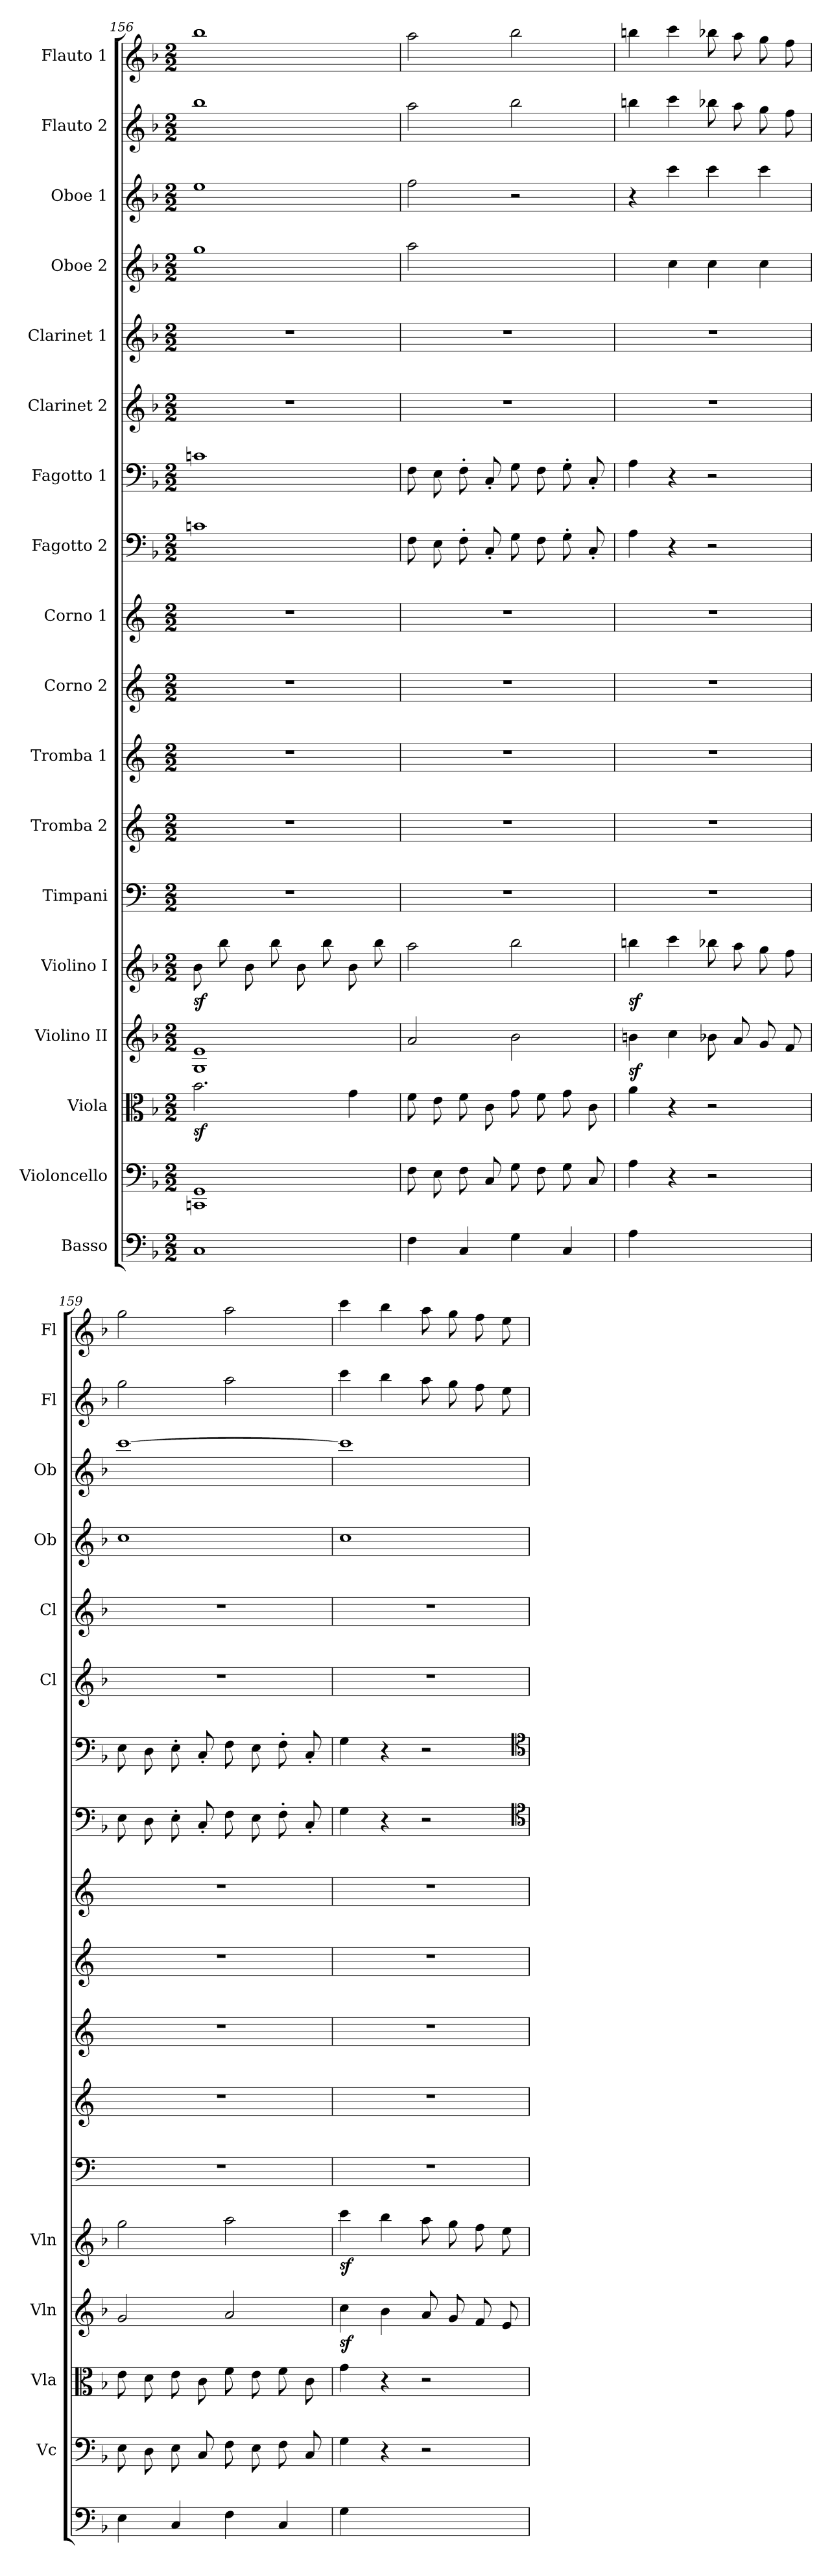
**kern	**kern	**kern	**dynam	**kern	**dynam	**kern	**dynam	**kern	**kern	**kern	**kern	**kern	**kern	**kern	**kern	**kern	**kern	**kern	**kern	**kern
*part18	*part17	*part16	*part16	*part15	*part15	*part14	*part14	*part13	*part12	*part11	*part10	*part9	*part8	*part7	*part6	*part5	*part4	*part3	*part2	*part1
*staff18	*staff17	*staff16	*staff16	*staff15	*staff15	*staff14	*staff14	*staff13	*staff12	*staff11	*staff10	*staff9	*staff8	*staff7	*staff6	*staff5	*staff4	*staff3	*staff2	*staff1
*I"Basso	*I"Violoncello	*I"Viola	*	*I"Violino II	*	*I"Violino I	*	*I"Timpani	*I"Tromba 2	*I"Tromba 1	*I"Corno 2	*I"Corno 1	*I"Fagotto 2	*I"Fagotto 1	*I"Clarinet 2	*I"Clarinet 1	*I"Oboe 2	*I"Oboe 1	*I"Flauto 2	*I"Flauto 1
*	*I'Vc	*I'Vla	*	*I'Vln	*	*I'Vln	*	*	*	*	*	*	*	*	*I'Cl	*I'Cl	*I'Ob	*I'Ob	*I'Fl	*I'Fl
*clefF4	*clefF4	*clefC3	*	*clefG2	*	*clefG2	*	*clefF4	*clefG2	*clefG2	*clefG2	*clefG2	*clefF4	*clefF4	*clefG2	*clefG2	*clefG2	*clefG2	*clefG2	*clefG2
*ITrd7c12	*	*	*	*	*	*	*	*	*ITrd-1c-2	*ITrd-1c-2	*ITrd6c10	*ITrd6c10	*	*	*ITrd2c3	*ITrd2c3	*	*	*	*
*k[b-]	*k[b-]	*k[b-]	*	*k[b-]	*	*k[b-]	*	*	*	*	*	*	*k[b-]	*k[b-]	*k[f#c#]	*k[f#c#]	*k[b-]	*k[b-]	*k[b-]	*k[b-]
*M2/2	*M2/2	*M2/2	*	*M2/2	*	*M2/2	*	*M2/2	*M2/2	*M2/2	*M2/2	*M2/2	*M2/2	*M2/2	*M2/2	*M2/2	*M2/2	*M2/2	*M2/2	*M2/2
=156	=156	=156	=156	=156	=156	=156	=156	=156	=156	=156	=156	=156	=156	=156	=156	=156	=156	=156	=156	=156
1CC	1CCn 1GG	2.b-	sf	1G 1e	.	8b-	sf	1r	1r	1r	1r	1r	1cn	1cn	1r	1r	1gg	1ee	1bb-	1bb-
.	.	.	.	.	.	8bb-	.	.	.	.	.	.	.	.	.	.	.	.	.	.
.	.	.	.	.	.	8b-	.	.	.	.	.	.	.	.	.	.	.	.	.	.
.	.	.	.	.	.	8bb-	.	.	.	.	.	.	.	.	.	.	.	.	.	.
.	.	.	.	.	.	8b-	.	.	.	.	.	.	.	.	.	.	.	.	.	.
.	.	.	.	.	.	8bb-	.	.	.	.	.	.	.	.	.	.	.	.	.	.
.	.	4g	.	.	.	8b-	.	.	.	.	.	.	.	.	.	.	.	.	.	.
.	.	.	.	.	.	8bb-	.	.	.	.	.	.	.	.	.	.	.	.	.	.
=157	=157	=157	=157	=157	=157	=157	=157	=157	=157	=157	=157	=157	=157	=157	=157	=157	=157	=157	=157	=157
4FF	8F	8f	.	2a	.	2aa	.	1r	1r	1r	1r	1r	8F	8F	1r	1r	2aa	2ff	2aa	2aa
.	8E	8e	.	.	.	.	.	.	.	.	.	.	8E	8E	.	.	.	.	.	.
4CC	8F	8f	.	.	.	.	.	.	.	.	.	.	8F'	8F'	.	.	.	.	.	.
.	8C	8c	.	.	.	.	.	.	.	.	.	.	8C'	8C'	.	.	.	.	.	.
4GG	8G	8g	.	2b-	.	2bb-	.	.	.	.	.	.	8G	8G	.	.	2ryy	2r	2bb-	2bb-
.	8F	8f	.	.	.	.	.	.	.	.	.	.	8F	8F	.	.	.	.	.	.
4CC	8G	8g	.	.	.	.	.	.	.	.	.	.	8G'	8G'	.	.	.	.	.	.
.	8C	8c	.	.	.	.	.	.	.	.	.	.	8C'	8C'	.	.	.	.	.	.
=158	=158	=158	=158	=158	=158	=158	=158	=158	=158	=158	=158	=158	=158	=158	=158	=158	=158	=158	=158	=158
4AA	4A	4a	.	4bn	sf	4bbn	sf	1r	1r	1r	1r	1r	4A	4A	1r	1r	4ryy	4r	4bbn	4bbn
2.ryy	4r	4r	.	4cc	.	4ccc	.	.	.	.	.	.	4r	4r	.	.	4cc	4ccc	4ccc	4ccc
.	2r	2r	.	8b-X	.	8bb-X	.	.	.	.	.	.	2r	2r	.	.	4cc	4ccc	8bb-X	8bb-X
.	.	.	.	8a	.	8aa	.	.	.	.	.	.	.	.	.	.	.	.	8aa	8aa
.	.	.	.	8g	.	8gg	.	.	.	.	.	.	.	.	.	.	4cc	4ccc	8gg	8gg
.	.	.	.	8f	.	8ff	.	.	.	.	.	.	.	.	.	.	.	.	8ff	8ff
=159	=159	=159	=159	=159	=159	=159	=159	=159	=159	=159	=159	=159	=159	=159	=159	=159	=159	=159	=159	=159
4EE	8E	8e	.	2g	.	2gg	.	1r	1r	1r	1r	1r	8E	8E	1r	1r	1cc	[1ccc	2gg	2gg
.	8D	8d	.	.	.	.	.	.	.	.	.	.	8D	8D	.	.	.	.	.	.
4CC	8E	8e	.	.	.	.	.	.	.	.	.	.	8E'	8E'	.	.	.	.	.	.
.	8C	8c	.	.	.	.	.	.	.	.	.	.	8C'	8C'	.	.	.	.	.	.
4FF	8F	8f	.	2a	.	2aa	.	.	.	.	.	.	8F	8F	.	.	.	.	2aa	2aa
.	8E	8e	.	.	.	.	.	.	.	.	.	.	8E	8E	.	.	.	.	.	.
4CC	8F	8f	.	.	.	.	.	.	.	.	.	.	8F'	8F'	.	.	.	.	.	.
.	8C	8c	.	.	.	.	.	.	.	.	.	.	8C'	8C'	.	.	.	.	.	.
=160	=160	=160	=160	=160	=160	=160	=160	=160	=160	=160	=160	=160	=160	=160	=160	=160	=160	=160	=160	=160
4GG	4G	4g	.	4cc	sf	4ccc	sf	1r	1r	1r	1r	1r	4G	4G	1r	1r	1cc	1ccc]	4ccc	4ccc
2.ryy	4r	4r	.	4b-	.	4bb-	.	.	.	.	.	.	4r	4r	.	.	.	.	4bb-	4bb-
.	2r	2r	.	8a	.	8aa	.	.	.	.	.	.	2r	2r	.	.	.	.	8aa	8aa
.	.	.	.	8g	.	8gg	.	.	.	.	.	.	.	.	.	.	.	.	8gg	8gg
.	.	.	.	8f	.	8ff	.	.	.	.	.	.	.	.	.	.	.	.	8ff	8ff
.	.	.	.	8e	.	8ee	.	.	.	.	.	.	.	.	.	.	.	.	8ee	8ee
*	*	*	*	*	*	*	*	*	*	*	*	*	*clefC4	*clefC4	*	*	*	*	*	*
=	=	=	=	=	=	=	=	=	=	=	=	=	=	=	=	=	=	=	=	=
*-	*-	*-	*-	*-	*-	*-	*-	*-	*-	*-	*-	*-	*-	*-	*-	*-	*-	*-	*-	*-
